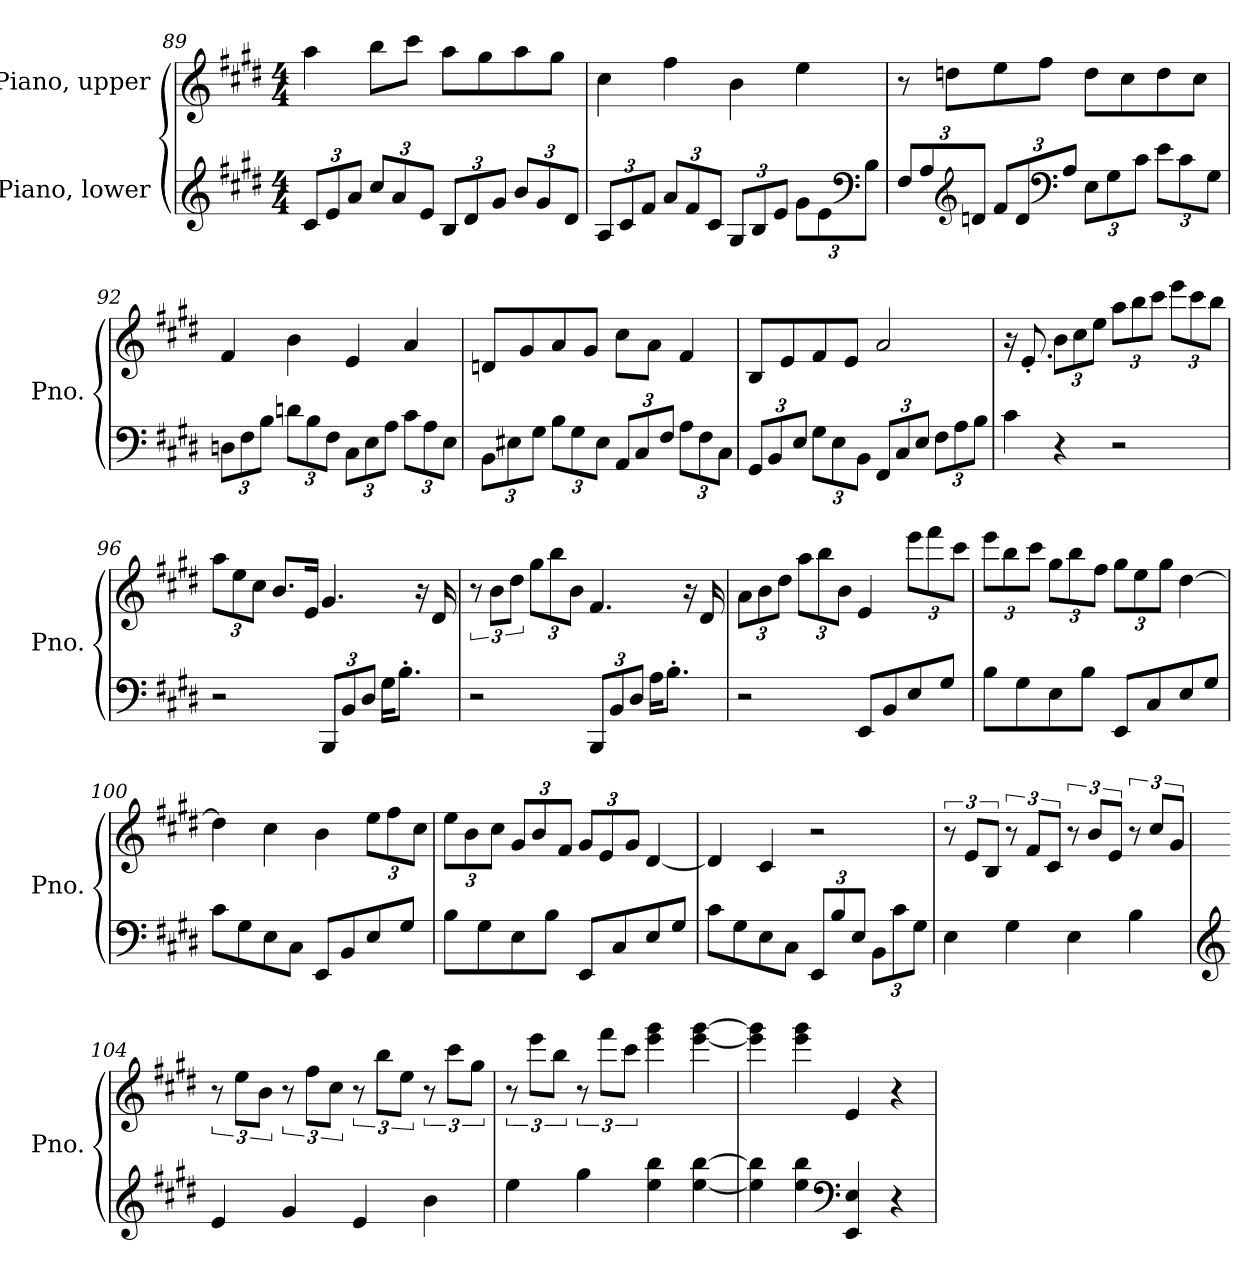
**kern	**kern
*part2	*part1
*staff2	*staff1
*I"Piano, lower	*I"Piano, upper
*I'Pno.	*I'Pno.
*clefG2	*clefG2
*k[f#c#g#d#]	*k[f#c#g#d#]
*M4/4	*M4/4
*Xbrackettup	*
=89	=89
12c#/L	4aa\
12e/	.
12a/J	.
12cc#/L	8bb\L
12a/	.
.	8ccc#\J
12e/J	.
12B/L	8aa\L
12d#/	.
.	8gg#\
12g#/J	.
12b/L	8aa\
12g#/	.
.	8gg#\J
12d#/J	.
!!LO:LB:g=z
=90	=90
12A/L	4cc#\
12c#/	.
12f#/J	.
12a/L	4ff#\
12f#/	.
12c#/J	.
12G#/L	4b\
12B/	.
12e/J	.
12g#\L	4ee\
12e\	.
*clefF4	*
12B\J	.
=91	=91
12F#/L	8r
12A/	.
.	8ddn\L
*clefG2	*
12dn/J	.
12f#/L	8ee\
12d/	.
.	8ff#\J
*clefF4	*
12A/J	.
12E\L	8dd\L
12G#\	.
.	8cc#\
12c#\J	.
12e\L	8dd\
12c#\	.
.	8cc#\J
12G#\J	.
!!LO:LB:g=z
=92	=92
12Dn\L	4f#/
12F#\	.
12B\J	.
12dn\L	4b\
12B\	.
12F#\J	.
12C#\L	4e/
12E\	.
12A\J	.
12c#\L	4a/
12A\	.
12E\J	.
=93	=93
12BB\L	8dn/L
12E#X\	.
.	8g#/
12G#\J	.
12B\L	8a/
12G#\	.
.	8g#/J
12E#\J	.
12AA/L	8cc#\L
12C#/	.
.	8a\J
12F#/J	.
12A\L	4f#/
12F#\	.
12C#\J	.
=94	=94
12GG#/L	8B/L
12BB/	.
.	8e/
12E/J	.
12G#\L	8f#/
12E\	.
.	8e/J
12BB\J	.
12FF#/L	2a/
12C#/	.
12E/J	.
12F#\L	.
12A\	.
12B\J	.
!!LO:LB:g=z
=95	=95
4c#\	16r
.	8.e'/
*	*Xbrackettup
4r	12b\L
.	12cc#\
.	12ee\J
2r	12aa\L
.	12bb\
.	12ccc#\J
.	12eee\L
.	12ccc#\
.	12bb\J
=96	=96
2r	12aa\L
.	12ee\
.	12cc#\J
.	8.b/L
.	16e/Jk
12BBB/L	4.g#/
12BB/	.
12D#/J	.
16G#\KL	.
8.B'\J	.
.	16r
.	16d#/
=97	=97
*	*brackettup
2r	12r
.	12b\L
.	12dd#\J
*	*Xbrackettup
.	12gg#\L
.	12bb\
.	12b\J
12BBB/L	4.f#/
12BB/	.
12D#/J	.
16A\KL	.
8.B'\J	.
.	16r
.	16d#/
!!LO:LB:g=z
=98	=98
2r	12a\L
.	12b\
.	12dd#\J
.	12aa\L
.	12bb\
.	12b\J
8EE/L	4e/
8BB/	.
8E/	12eee\L
.	12fff#\
8G#/J	.
.	12ccc#\J
=99	=99
8B\L	12eee\L
.	12bb\
8G#\	.
.	12ccc#\J
8E\	12gg#\L
.	12bb\
8B\J	.
.	12ff#\J
8EE/L	12gg#\L
.	12ee\
8C#/	.
.	12gg#\J
8E/	[4dd#\
8G#/J	.
=100	=100
8c#\L	4dd#\]
8G#\	.
8E\	4cc#\
8C#\J	.
8EE/L	4b\
8BB/	.
8E/	12ee\L
.	12ff#\
8G#/J	.
.	12cc#\J
!!LO:LB:g=z
=101	=101
8B\L	12ee\L
.	12b\
8G#\	.
.	12cc#\J
8E\	12g#/L
.	12b/
8B\J	.
.	12f#/J
8EE/L	12g#/L
.	12e/
8C#/	.
.	12g#/J
8E/	[4d#/
8G#/J	.
=102	=102
8c#\L	4d#/]
8G#\	.
8E\	4c#/
8C#\J	.
12EE/L	2r
12B/	.
12E/J	.
12BB\L	.
12c#\	.
12G#\J	.
=103	=103
*	*brackettup
4E\	12r
.	12e/L
.	12B/J
4G#\	12r
.	12f#/L
.	12c#/J
4E\	12r
.	12b/L
.	12e/J
4B\	12r
.	12cc#/L
.	12g#/J
!!LO:PB:g=z
=104	=104
*clefG2	*
4e/	12r
.	12ee\L
.	12b\J
4g#/	12r
.	12ff#\L
.	12cc#\J
4e/	12r
.	12bb\L
.	12ee\J
4b\	12r
.	12ccc#\L
.	12gg#\J
=105	=105
4ee\	12r
.	12eee\L
.	12bb\J
4gg#\	12r
.	12fff#\L
.	12ccc#\J
4ee\ 4bb\	4eee\ 4ggg#\
[4ee\ [4bb\	[4eee\ [4ggg#\
=106	=106
4ee\] 4bb\]	4eee\] 4ggg#\]
4ee\ 4bb\	4eee\ 4ggg#\
*clefF4	*
4EE/ 4E/	4e/
4r	4r
=	=
*-	*-
